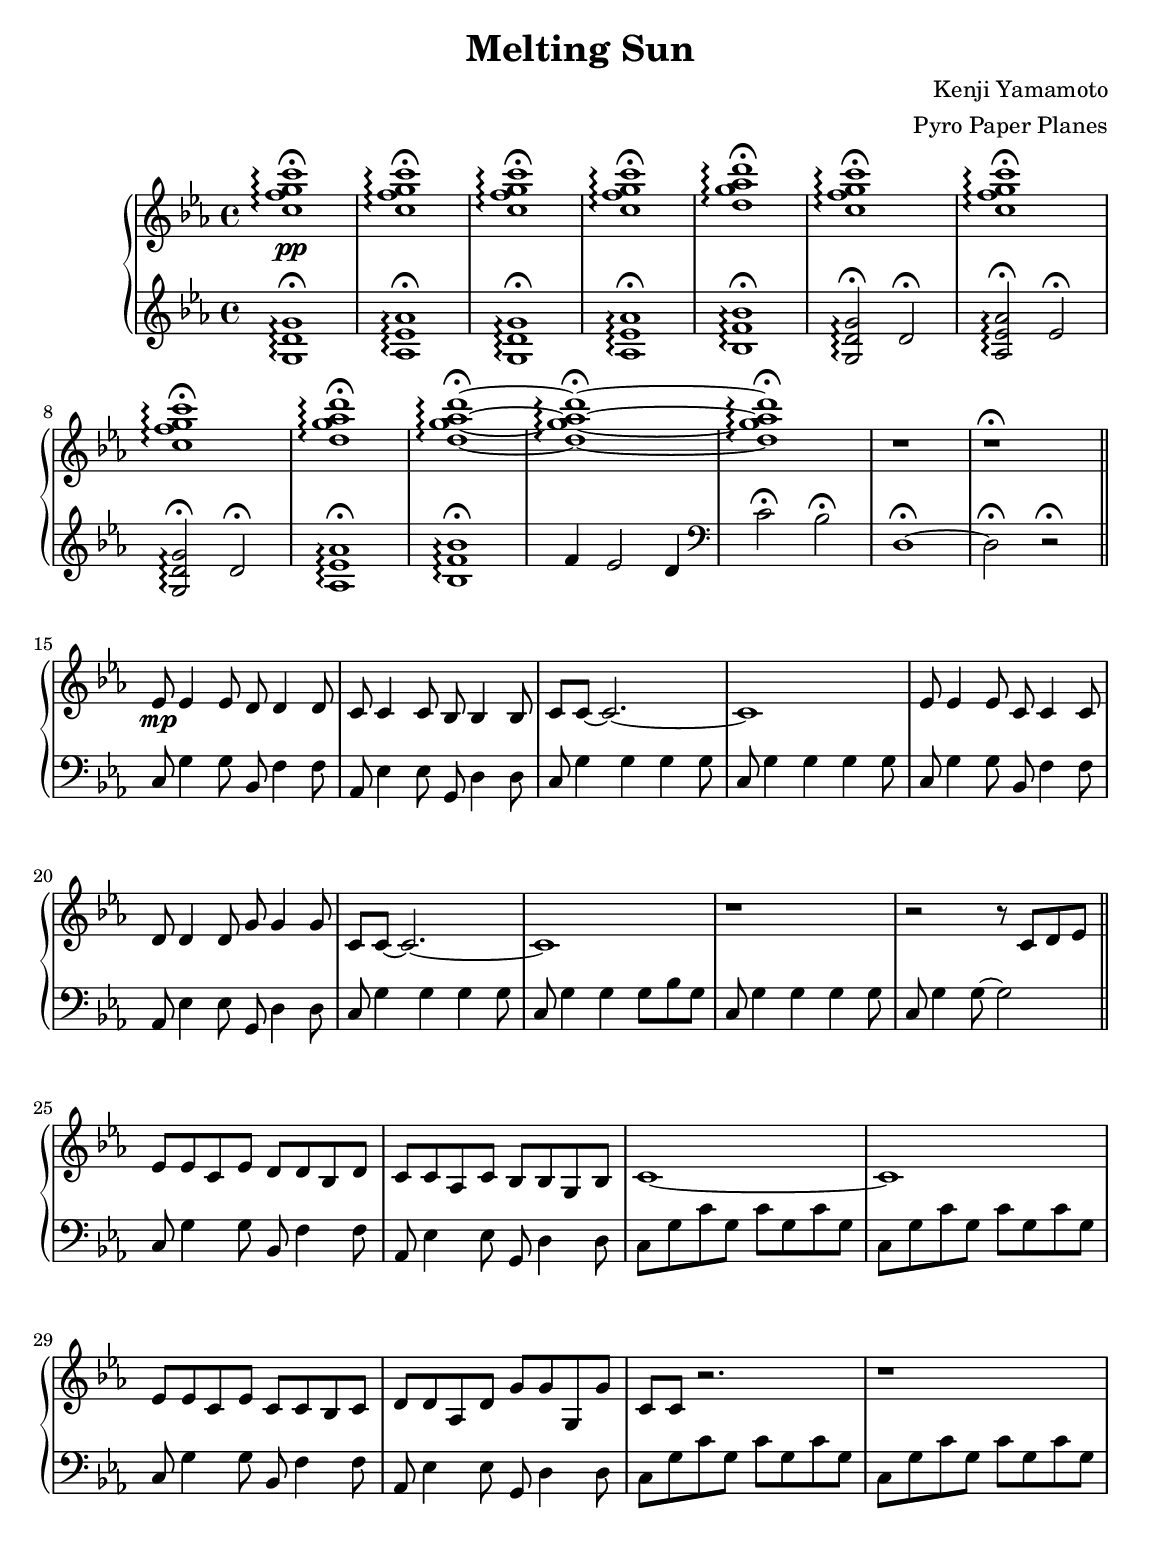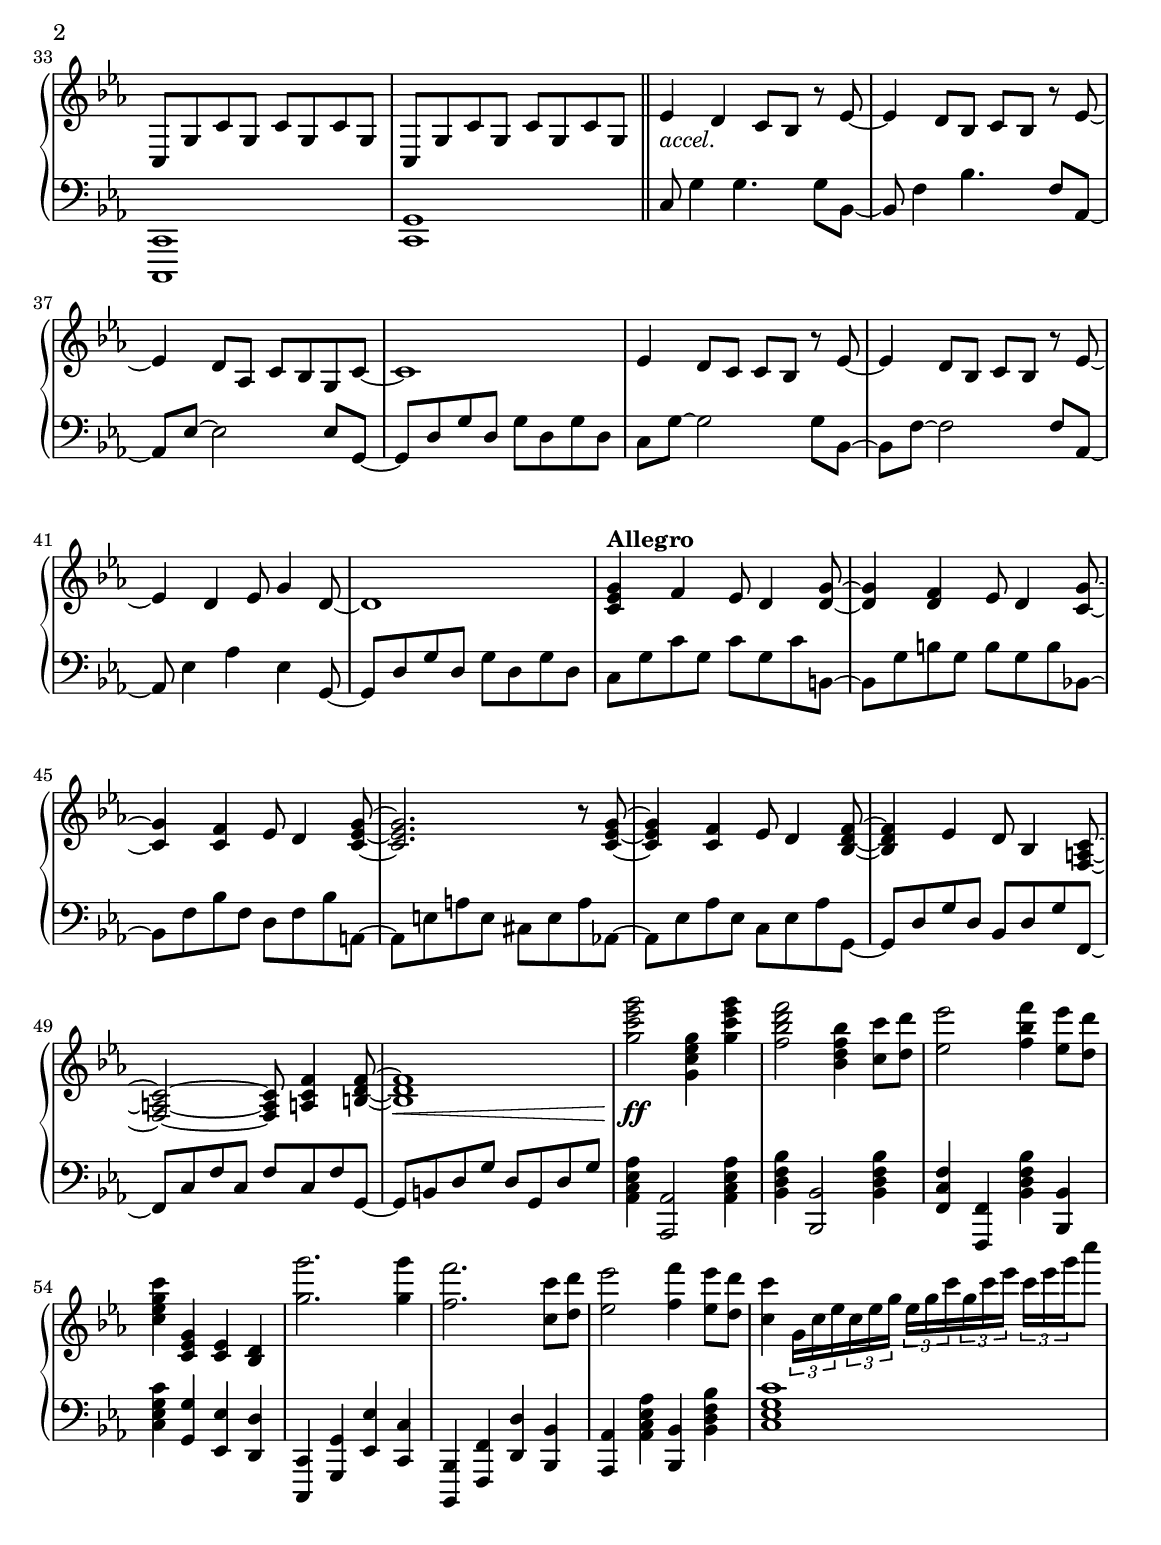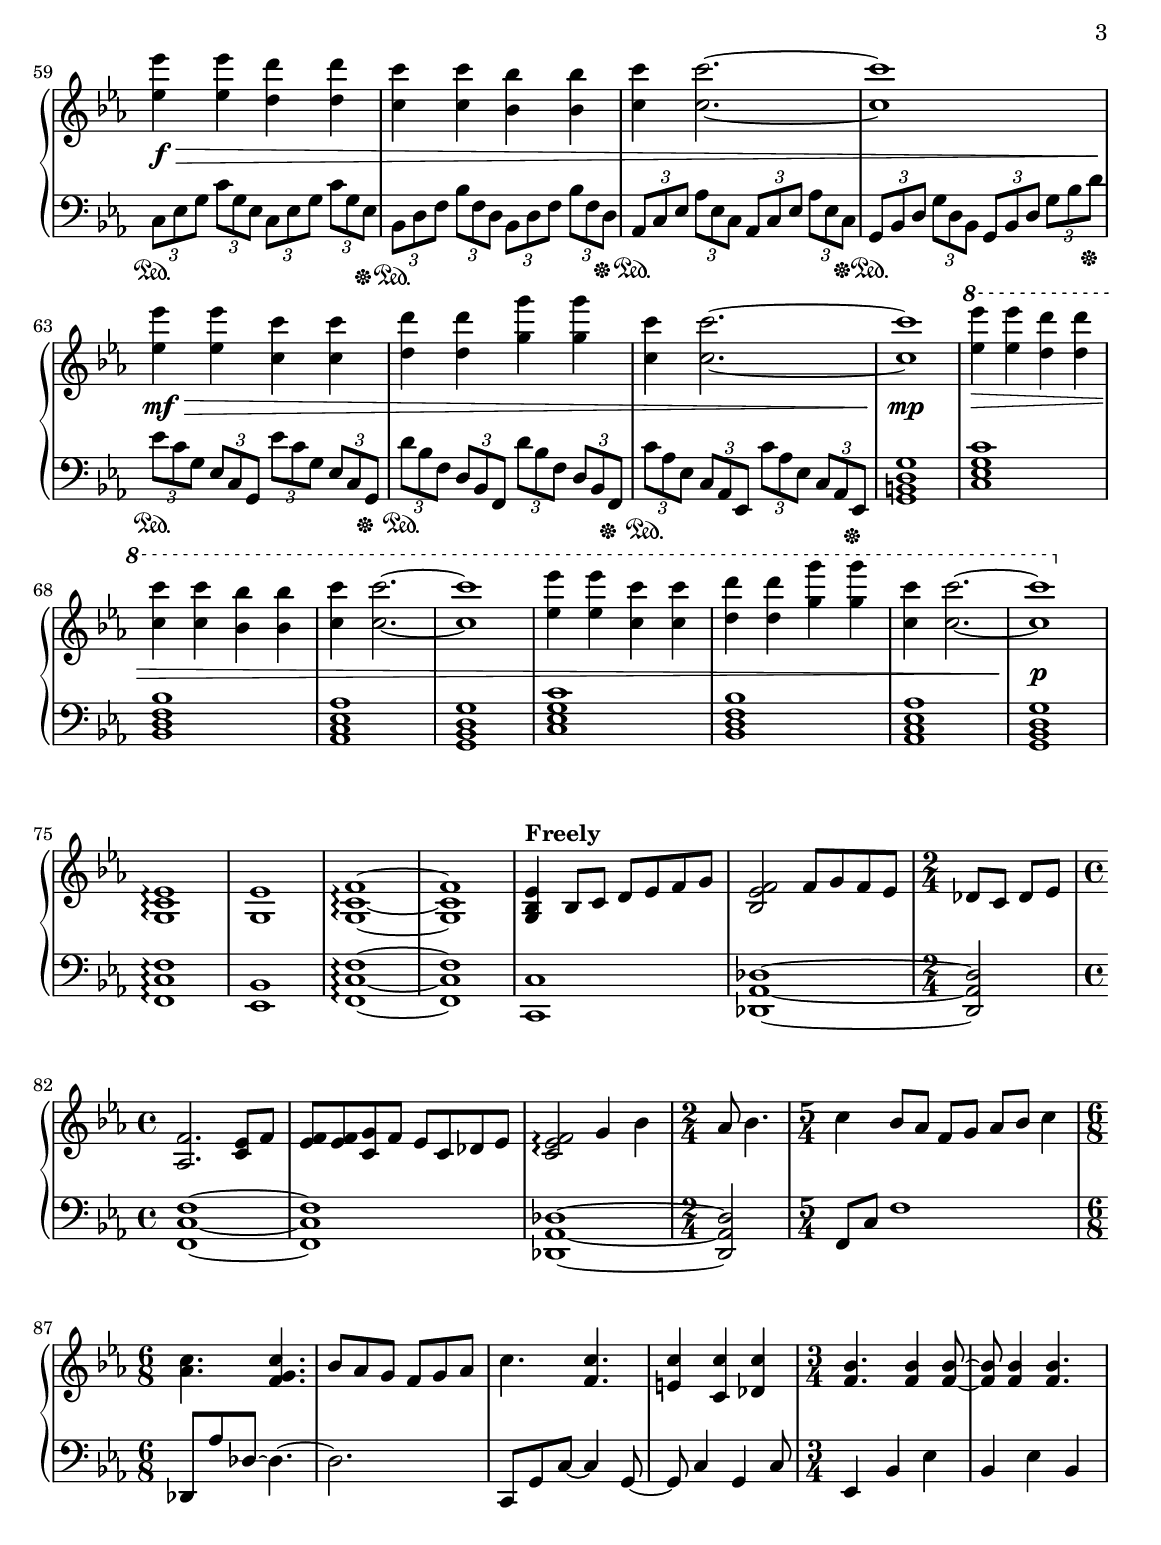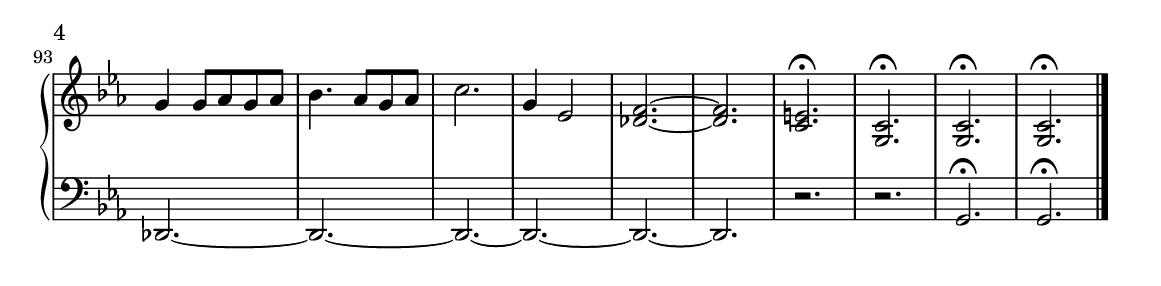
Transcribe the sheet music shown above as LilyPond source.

\version "2.18.0"

#(set! paper-alist (cons '("ipad" . (cons (* 7.74 in) (* 10.32 in))) paper-alist))
\paper {
  #(set-paper-size "ipad")
}

\header {
  title = "Melting Sun"
  composer = "Kenji Yamamoto"   % I think?
  arranger = "Pyro Paper Planes"
}

upper = {
    \key c \minor
    <c'' f'' g'' c'''>1\pp\fermata\arpeggio
    q\fermata\arpeggio
    q\fermata\arpeggio
    q\fermata\arpeggio
    <d'' g'' aes'' d'''>\fermata\arpeggio
    <c'' f'' g'' c'''>\fermata\arpeggio
    <c'' f'' g'' c'''>\fermata\arpeggio
    <c'' f'' g'' c'''>\fermata\arpeggio
    <d'' g'' aes'' d'''>\fermata\arpeggio
    <d'' g'' aes'' d'''>\fermata\arpeggio~
    <d'' g'' aes'' d'''>\fermata\arpeggio~
    <d'' g'' aes'' d'''>\fermata\arpeggio
    r
    r\fermata
    \bar "||"
    ees'8\mp ees'4 ees'8
    d'8 d'4 d'8
    c'8 c'4 c'8
    bes8 bes4 bes8
    c'8 c'8~ c'2.~
    c'1

    ees'8 ees'4 ees'8
    c'8 c'4 c'8
    d'8 d'4 d'8
    g'8 g'4 g'8
    c'8 c'8~ c'2.~
    c'1

    r

    r2 r8

    c'8 d' ees'
    \bar "||"
    ees'8 ees' c' ees' d' d' bes d'
    c' c' aes c' bes bes g bes
    c'1~
    c'

    ees'8 ees' c' ees' c' c' bes c'
    d' d' aes d' g' g' g g'
    c' c' r2.
    r1

    c8 g c' g c' g c' g
    c g c' g c' g c' g
    \bar "||"

    ees'4_\markup { \italic accel. } d' c'8 bes r ees'~
    ees'4 d'8 bes c' bes r ees'~
    ees'4 d'8 aes c' bes g c'~
    c'1

    ees'4 d'8 c' c' bes r ees'~
    ees'4 d'8 bes c'8 bes r ees'~
    ees'4 d' ees'8 g'4 d'8~
    d'1

    <c' ees' g'>4^\markup {\bold Allegro}
    f' ees'8 d'4 <d' g'>8~
    <d' g'>4 <d' f'> ees'8 d'4 <c' g'>8~
    <c' g'>4 <c' f'> ees'8 d'4 <c' ees' g'>8~
    q2. r8 q8~
    q4 <c' f'> ees'8 d'4 <bes d' f'>8~
    q4 ees'4 d'8 bes4 <f a c'>8~
    q2~ q8 <a c' f'>4 <b d' f'>8~
    q1\<\!

    <g'' c''' ees''' g'''>2\ff
    <g' c'' ees'' g''>4
    <g'' c''' ees''' g'''>

    <f'' bes'' d''' f'''>2
    <bes' d'' f'' bes''>4
    <c'' c'''>8
    <d'' d'''>

    <ees'' ees'''>2
    <f'' bes'' f'''>4
    <ees'' ees'''>8
    <d'' d'''>

    <c'' ees'' g'' c'''>4
    <c' ees' g'>
    <c' ees'>
    <bes d'>

    <g'' g'''>2.
    q4

    <f'' f'''>2.
    <c'' c'''>8
    <d'' d'''>

    <ees'' ees'''>2
    <f'' f'''>4
    <ees'' ees'''>8
    <d'' d'''>

    <c'' c'''>4

    % oh no
    \tuplet 3/2 8 {
      g'16 c'' ees'' c'' ees'' g'' ees'' g'' c''' g'' c''' ees''' c''' ees''' g''' 
    }
    c''''8

    <ees'' ees'''>4\f\>
    q
    <d'' d'''>
    q
    <c'' c'''>
    q
    <bes' bes''>
    q
    <c'' c'''>
    q2.~
    q1
    <ees'' ees'''>4\!\mf\>
    q
    <c'' c'''>
    q
    <d'' d'''>
    q
    <g'' g'''>
    q
    <c'' c'''>
    q2.~
    q1\!\mp

    \ottava #1
    <ees''' ees''''>4\>
    q
    <d'''' d'''>
    q
    <c'''' c'''>
    q
    <bes''' bes''>
    q
    <c'''' c'''>
    q2.~
    q1
    <ees'''' ees'''>4
    q
    <c'''' c'''>
    q
    <d'''' d'''>
    q
    <g'''' g'''>
    q
    <c'''' c'''>
    q2.~
    q1\!\p

    \ottava #0
    <g c' ees'>1\arpeggio
    <g ees'>
    <g c' f'>\arpeggio~
    q

    <g bes ees'>4^\markup {\bold Freely }
    bes8 c' d' ees' f' g'
    <bes ees' f'>2
    f'8 g' f' ees'

    \time 2/4
    des' c' des' ees'
    \time 4/4
    <aes f'>2.
    <c' ees'>8
    f'
    <ees' f'> q <c' g'> f' ees' c' des' ees'
    <c' ees' f'>2\arpeggio g'4 bes'
    \time 2/4
    aes'8 bes'4.
    \time 5/4
    c''4 bes'8 aes' f' g' aes' bes' c''4
    \time 6/8
    <aes' c''>4.
    <f' g' c''>

    bes'8 aes' g' f' g' aes'
    c''4. <f' c''>

    <e' c''>4 <c' c''> <des' c''>

    \time 3/4
    <f' bes'>4. q4 q8~
    q q4 q4.

    g'4 g'8 aes' g' aes'
    bes'4. aes'8 g' aes'
    c''2.
    g'4 ees'2
    <des' f'>2.~ q
    <c' e'>\fermata
    <g c'>\fermata
    q\fermata
    q\fermata
    \bar "|."
  }

lower = {
  \clef treble
  \key c \minor
  <g d' g'>1\fermata\arpeggio
  <aes ees' aes'>\fermata\arpeggio
  <g d' g'>\fermata\arpeggio
  <aes ees' aes'>\fermata\arpeggio
  <bes f' bes'>\fermata\arpeggio
  <g d' g'>2\fermata\arpeggio
  d'2\fermata
  <aes ees' aes'>\fermata\arpeggio
  ees'\fermata\arpeggio
  <g d' g'>2\fermata\arpeggio
  d'2\fermata
  <aes ees' aes'>1\fermata\arpeggio
  <bes f' bes'>\fermata\arpeggio
  f'4 ees'2 d'4
  \clef bass
  c'2\fermata
  bes2\fermata
  d1\fermata~
  d2\fermata
  r2\fermata
  \bar "||"
  c8 g4 g8
  bes,8 f4 f8
  aes,8 ees4 ees8
  g,8 d4 d8
  c8 g4 g4 g4 g8
  c8 g4 g4 g4 g8

  c8 g4 g8
  bes,8 f4 f8
  aes,8 ees4 ees8
  g,8 d4 d8
  c8 g4 g4 g4 g8
  c8 g4 g4 g8 bes8 g8
  c8 g4 g4 g4 g8
  c8 g4 g8~ g2
  \bar "||"

  c8 g4 g8
  bes,8 f4 f8
  aes,8 ees4 ees8
  g,8 d4 d8
  c g c' g c' g c' g
  c g c' g c' g c' g

  c8 g4 g8
  bes,8 f4 f8
  aes,8 ees4 ees8
  g,8 d4 d8
  c g c' g c' g c' g
  c g c' g c' g c' g

  <c, c,,>1
  <c, g,>
  \bar "||"

  c8 g4 g4. g8 bes,~
  bes, f4 bes4. f8 aes,~
  aes, ees~ ees2 ees8 g,~
  g,8 d g d g d g d
  c g8~ g2 g8 bes,8~
  bes, f8~ f2 f8 aes,8~
  aes,8 ees4 aes ees g,8~
  g, d g d g d g d

  c g c' g c' g c' b,~
  b, g b g b g b bes,~
  bes, f bes f d f bes a,~
  a, e a e cis e a aes,~
  aes, ees aes ees c ees aes g,~
  g, d g d bes, d g f,~
  f, c f c f c f g,~
  g, b, d g d g, d g

  <aes, c ees aes>4
  <aes,, aes,>2
  <aes, c ees aes>4

  <bes, d f bes>
  <bes,, bes,>2
  <bes, d f bes>4

  <f, c f>
  <f,, f,>
  <bes, d f bes>
  <bes,, bes,>
  <c ees g c'>
  <g, g>
  <ees, ees>
  <d, d>

  <c,, c,>
  <g,, g,>
  <ees, ees>
  <c, c>

  <bes,, bes,,,>
  <f,, f,>
  <d, d>
  <bes,, bes,>

  <aes,, aes,>
  <aes, c ees aes>
  <bes,, bes,>
  <bes, d f bes>
  <c ees g c'>1

  \tuplet 3/2 4 {
    c8\sustainOn ees g c' g ees c ees g c' g ees\sustainOff
    % c8 ees g c' g ees c ees g c' g ees
    bes,\sustainOn d f bes f d bes, d f bes f d\sustainOff
    aes,\sustainOn c ees aes ees c aes, c ees aes ees c\sustainOff
    g,\sustainOn bes, d g d bes, g, bes, d g bes d'\sustainOff
    ees'\sustainOn c' g ees c g, ees' c' g ees c g,\sustainOff
    d'\sustainOn bes f d bes, f, d' bes f d bes, f,\sustainOff
    c'\sustainOn aes ees c aes, ees, c' aes ees c aes, ees,\sustainOff
  }
  <g, b, d g>1

  <c ees g c'>
  <bes, d f bes>
  <aes, c ees aes>
  <g, bes, d g>

  <c ees g c'>
  <bes, d f bes>
  <aes, c ees aes>
  <g, bes, d g>

  <f, c f>\arpeggio

  <ees, bes,>

  <f, c f>\arpeggio~
  q

  <c, c>
  <des, aes, des>~
  q2

  <f, c f>1~
  q

  <des, aes, des>~
  q2

  f,8 c f1

  des,8 aes des~ des4.~
  des2.

  c,8 g, c~ c4 g,8~
  g, c4 g, c8

  ees,4 bes, ees bes, ees bes,
  des,2.~
  des,2.~
  des,2.~
  des,2.~
  des,2.~
  des,2.

  r2.
  r
  g,\fermata
  g,\fermata
}

\new PianoStaff <<
  \new Staff = "upper" \upper
  \new Staff = "lower" \lower
>>
